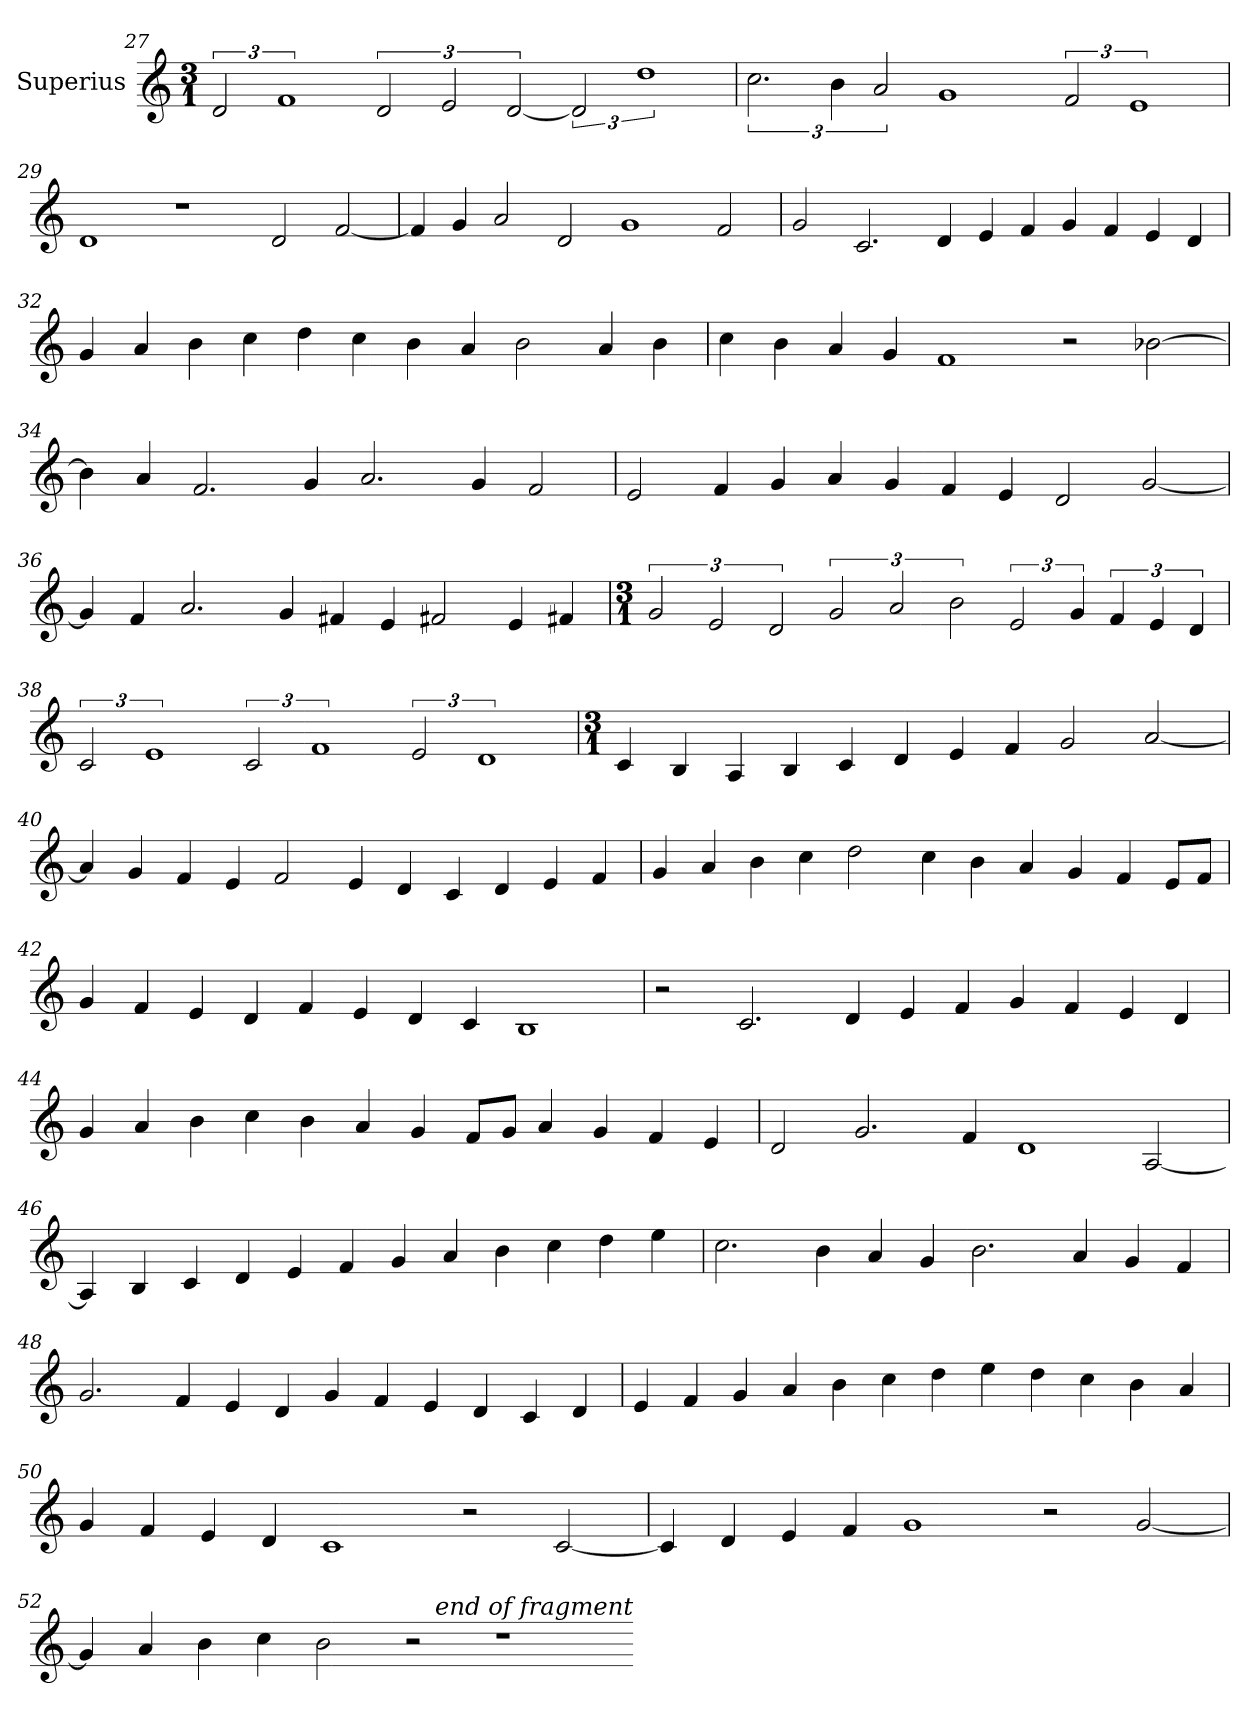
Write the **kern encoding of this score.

**kern
*part1
*staff1
*I"Superius
*clefG2
*k[]
*M3/1
=27
3d/
3%2f
3d/
3e/
[3d/
3d/]
3%2dd
=28
3.cc\
6b\
3a/
1g
3f/
3%2e
=29
1d
1r
2d/
[2f/
=30
4f/]
4g/
2a/
2d/
1g
2f/
=31
2g/
2.c/
4d/
4e/
4f/
4g/
4f/
4e/
4d/
=32
4g/
4a/
4b\
4cc\
4dd\
4cc\
4b\
4a/
2b\
4a/
4b\
=33
4cc\
4b\
4a/
4g/
1f
2r
[2b-X\
=34
4b-\]
4a/
2.f/
4g/
2.a/
4g/
2f/
=35
2e/
4f/
4g/
4a/
4g/
4f/
4e/
2d/
[2g/
=36
4g/]
4f/
2.a/
4g/
4f#X/
4e/
2f#X/
4e/
4f#X/
=37
*M3/1
3g/
3e/
3d/
3g/
3a/
3b\
3e/
6g/
6f/
6e/
6d/
=38
3c/
3%2e
3c/
3%2f
3e/
3%2d
=39
*M3/1
4c/
4B/
4A/
4B/
4c/
4d/
4e/
4f/
2g/
[2a/
=40
4a/]
4g/
4f/
4e/
2f/
4e/
4d/
4c/
4d/
4e/
4f/
=41
4g/
4a/
4b\
4cc\
2dd\
4cc\
4b\
4a/
4g/
4f/
8e/L
8f/J
=42
4g/
4f/
4e/
4d/
4f/
4e/
4d/
4c/
1B
=43
2r
2.c/
4d/
4e/
4f/
4g/
4f/
4e/
4d/
=44
4g/
4a/
4b\
4cc\
4b\
4a/
4g/
8f/L
8g/J
4a/
4g/
4f/
4e/
=45
2d/
2.g/
4f/
1d
[2A/
=46
4A/]
4B/
4c/
4d/
4e/
4f/
4g/
4a/
4b\
4cc\
4dd\
4ee\
=47
2.cc\
4b\
4a/
4g/
2.b\
4a/
4g/
4f/
=48
2.g/
4f/
4e/
4d/
4g/
4f/
4e/
4d/
4c/
4d/
=49
4e/
4f/
4g/
4a/
4b\
4cc\
4dd\
4ee\
4dd\
4cc\
4b\
4a/
=50
4g/
4f/
4e/
4d/
1c
2r
[2c/
=51
4c/]
4d/
4e/
4f/
1g
2r
[2g/
=52
4g/]
4a/
4b\
4cc\
2b\
2r
1r
!LO:TX:a:i:rj:t=end of fragment
=-
*-
